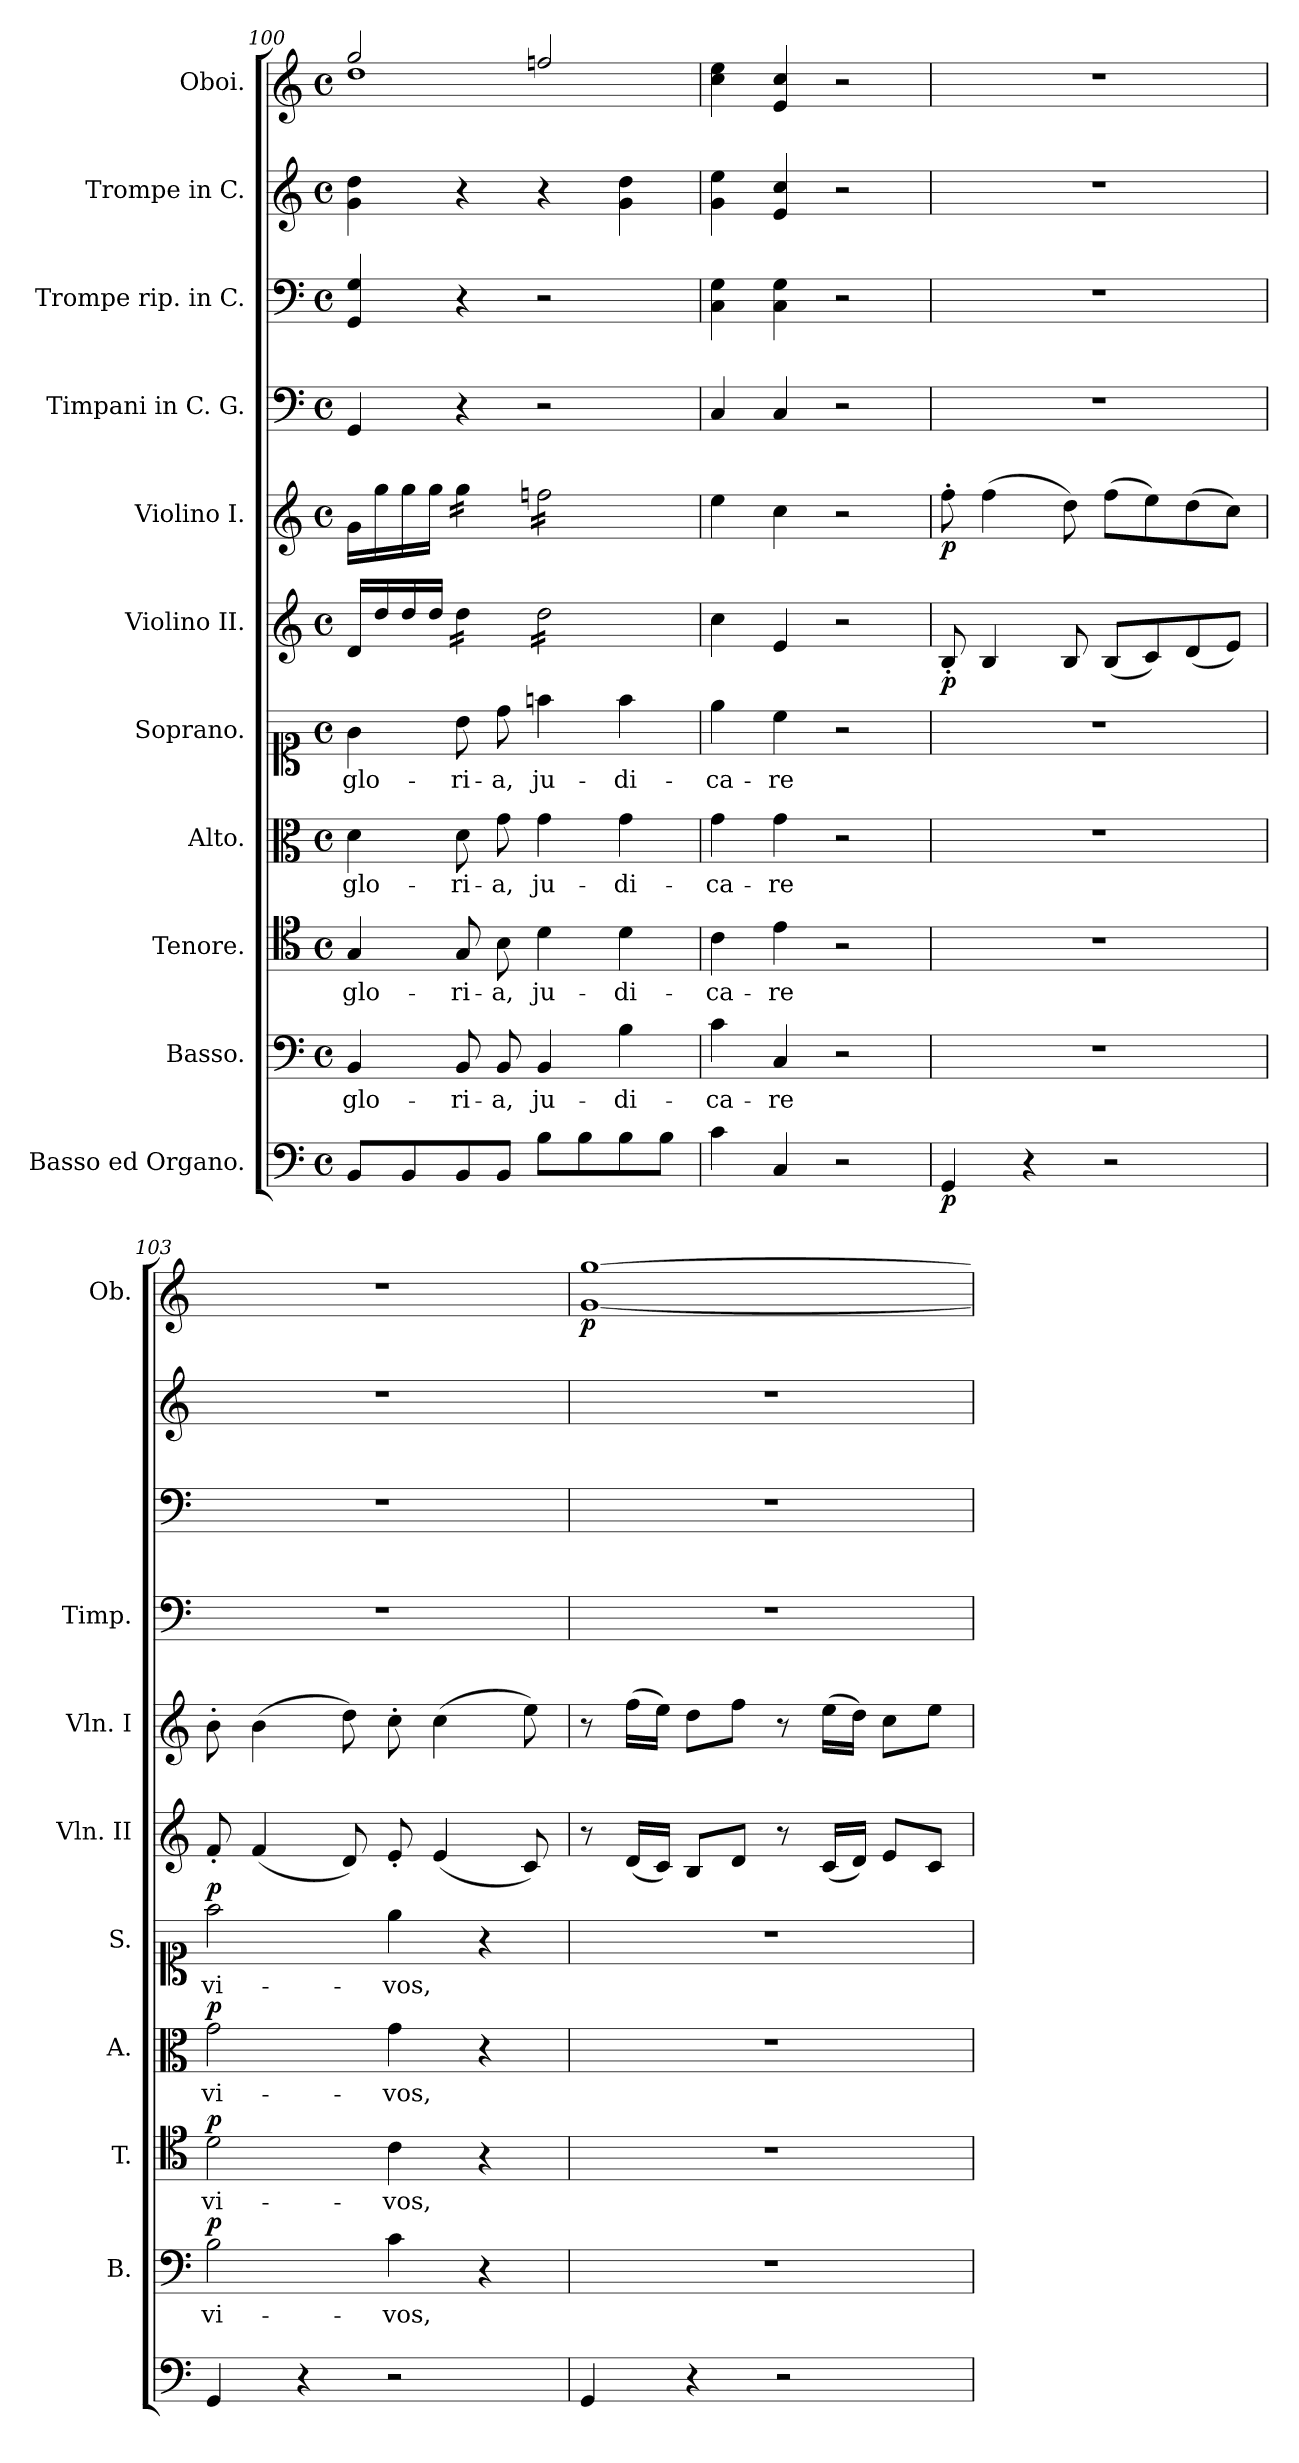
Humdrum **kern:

**kern	**dynam	**kern	**text	**dynam	**kern	**text	**dynam	**kern	**text	**dynam	**kern	**text	**dynam	**kern	**dynam	**kern	**dynam	**kern	**kern	**kern	**kern	**dynam
*part11	*part11	*part10	*part10	*part10	*part9	*part9	*part9	*part8	*part8	*part8	*part7	*part7	*part7	*part6	*part6	*part5	*part5	*part4	*part3	*part2	*part1	*part1
*staff11	*staff11	*staff10	*staff10	*staff10	*staff9	*staff9	*staff9	*staff8	*staff8	*staff8	*staff7	*staff7	*staff7	*staff6	*staff6	*staff5	*staff5	*staff4	*staff3	*staff2	*staff1	*staff1
*I"Basso ed  Organo.	*	*I"Basso.	*	*	*I"Tenore.	*	*	*I"Alto.	*	*	*I"Soprano.	*	*	*I"Violino II.	*	*I"Violino I.	*	*I"Timpani in C. G.	*I"Trompe rip. in C.	*I"Trompe in C.	*I"Oboi.	*
*	*	*I'B.	*	*	*I'T.	*	*	*I'A.	*	*	*I'S.	*	*	*I'Vln. II	*	*I'Vln. I	*	*I'Timp.	*	*	*I'Ob.	*
*clefF4	*	*clefF4	*	*	*clefC4	*	*	*clefC3	*	*	*clefC1	*	*	*clefG2	*	*clefG2	*	*clefF4	*clefF4	*clefG2	*clefG2	*
*k[]	*	*k[]	*	*	*k[]	*	*	*k[]	*	*	*k[]	*	*	*k[]	*	*k[]	*	*k[]	*k[]	*k[]	*k[]	*
*M4/4	*	*M4/4	*	*	*M4/4	*	*	*M4/4	*	*	*M4/4	*	*	*M4/4	*	*M4/4	*	*M4/4	*M4/4	*M4/4	*M4/4	*
*met(c)	*	*met(c)	*	*	*met(c)	*	*	*met(c)	*	*	*met(c)	*	*	*met(c)	*	*met(c)	*	*met(c)	*met(c)	*met(c)	*met(c)	*
=100	=100	=100	=100	=100	=100	=100	=100	=100	=100	=100	=100	=100	=100	=100	=100	=100	=100	=100	=100	=100	=100	=100
!	!	!	!LO:LY:b	!	!	!LO:LY:b	!	!	!LO:LY:b	!	!	!LO:LY:b	!	!	!	!	!	!	!	!	!	!
*	*	*	*	*	*	*	*	*	*	*	*	*	*	*	*	*	*	*	*	*	*^	*
8BB/L	.	4BB/	glo-	.	4G/	glo-	.	4d\	glo-	.	4g\	glo-	.	16d/LL	.	16g\LL	.	4GG/	4GG/ 4G/	4g\ 4dd\	2gg/	1dd	.
.	.	.	.	.	.	.	.	.	.	.	.	.	.	16dd/	.	16gg\	.	.	.	.	.	.	.
8BB/	.	.	.	.	.	.	.	.	.	.	.	.	.	16dd/	.	16gg\	.	.	.	.	.	.	.
.	.	.	.	.	.	.	.	.	.	.	.	.	.	16dd/JJ	.	16gg\JJ	.	.	.	.	.	.	.
!	!	!	!LO:LY:b	!	!	!LO:LY:b	!	!	!LO:LY:b	!	!	!LO:LY:b	!	!	!	!	!	!	!	!	!	!	!
*	*	*	*	*	*	*	*	*	*	*	*	*	*	*tremolo	*	*	*	*	*	*	*	*	*
*	*	*	*	*	*	*	*	*	*	*	*	*	*	*	*	*tremolo	*	*	*	*	*	*	*
8BB/	.	8BB/	-ri-	.	8G/	-ri-	.	8d\	-ri-	.	8b\	-ri-	.	16dd\LL	.	16gg\LL	.	4r	4r	4r	.	.	.
.	.	.	.	.	.	.	.	.	.	.	.	.	.	16dd\	.	16gg\	.	.	.	.	.	.	.
!	!	!	!LO:LY:b	!	!	!LO:LY:b	!	!	!LO:LY:b	!	!	!LO:LY:b	!	!	!	!	!	!	!	!	!	!	!
8BB/J	.	8BB/	-a,	.	8B\	-a,	.	8g\	-a,	.	8dd\	-a,	.	16dd\	.	16gg\	.	.	.	.	.	.	.
.	.	.	.	.	.	.	.	.	.	.	.	.	.	16dd\JJ	.	16gg\JJ	.	.	.	.	.	.	.
!	!	!	!LO:LY:b	!	!	!LO:LY:b	!	!	!LO:LY:b	!	!	!LO:LY:b	!	!	!	!	!	!	!	!	!	!	!
8B\L	.	4BB/	ju-	.	4d\	ju-	.	4g\	ju-	.	4ffn\	ju-	.	16dd\LL	.	16ffn\LL	.	2r	2r	4r	2ffn/	.	.
.	.	.	.	.	.	.	.	.	.	.	.	.	.	16dd\	.	16ffn\	.	.	.	.	.	.	.
8B\	.	.	.	.	.	.	.	.	.	.	.	.	.	16dd\	.	16ffn\	.	.	.	.	.	.	.
.	.	.	.	.	.	.	.	.	.	.	.	.	.	16dd\	.	16ffn\	.	.	.	.	.	.	.
!	!	!	!LO:LY:b	!	!	!LO:LY:b	!	!	!LO:LY:b	!	!	!LO:LY:b	!	!	!	!	!	!	!	!	!	!	!
8B\	.	4B\	-di-	.	4d\	-di-	.	4g\	-di-	.	4ff\	-di-	.	16dd\	.	16ffn\	.	.	.	4g\ 4dd\	.	.	.
.	.	.	.	.	.	.	.	.	.	.	.	.	.	16dd\	.	16ffn\	.	.	.	.	.	.	.
8B\J	.	.	.	.	.	.	.	.	.	.	.	.	.	16dd\	.	16ffn\	.	.	.	.	.	.	.
.	.	.	.	.	.	.	.	.	.	.	.	.	.	16dd\JJ	.	16ffn\JJ	.	.	.	.	.	.	.
*	*	*	*	*	*	*	*	*	*	*	*	*	*	*	*	*Xtremolo	*	*	*	*	*	*	*
*	*	*	*	*	*	*	*	*	*	*	*	*	*	*Xtremolo	*	*	*	*	*	*	*	*	*
*	*	*	*	*	*	*	*	*	*	*	*	*	*	*	*	*	*	*	*	*	*v	*v	*
=101	=101	=101	=101	=101	=101	=101	=101	=101	=101	=101	=101	=101	=101	=101	=101	=101	=101	=101	=101	=101	=101	=101
!	!	!	!LO:LY:b	!	!	!LO:LY:b	!	!	!LO:LY:b	!	!	!LO:LY:b	!	!	!	!	!	!	!	!	!	!
4c\	.	4c\	-ca-	.	4c\	-ca-	.	4g\	-ca-	.	4ee\	-ca-	.	4cc\	.	4ee\	.	4C/	4C\ 4G\	4g\ 4ee\	4cc\ 4ee\	.
!	!	!	!LO:LY:b	!	!	!LO:LY:b	!	!	!LO:LY:b	!	!	!LO:LY:b	!	!	!	!	!	!	!	!	!	!
4C/	.	4C/	-re	.	4e\	-re	.	4g\	-re	.	4cc\	-re	.	4e/	.	4cc\	.	4C/	4C\ 4G\	4e/ 4cc/	4e/ 4cc/	.
2r	.	2r	.	.	2r	.	.	2r	.	.	2r	.	.	2r	.	2r	.	2r	2r	2r	2r	.
!!LO:LB:g=z
=102	=102	=102	=102	=102	=102	=102	=102	=102	=102	=102	=102	=102	=102	=102	=102	=102	=102	=102	=102	=102	=102	=102
!	!LO:DY:b	!	!	!	!	!	!	!	!	!	!	!	!	!	!LO:DY:b	!	!LO:DY:b	!	!	!	!	!
4GG/	p	1r	.	.	1r	.	.	1r	.	.	1r	.	.	8B'/	p	8ff'\	p	1r	1r	1r	1r	.
.	.	.	.	.	.	.	.	.	.	.	.	.	.	4B/	.	(>4ff\	.	.	.	.	.	.
4r	.	.	.	.	.	.	.	.	.	.	.	.	.	.	.	.	.	.	.	.	.	.
.	.	.	.	.	.	.	.	.	.	.	.	.	.	8B/	.	8dd\)	.	.	.	.	.	.
2r	.	.	.	.	.	.	.	.	.	.	.	.	.	(<8B/L	.	(>8ff\L	.	.	.	.	.	.
.	.	.	.	.	.	.	.	.	.	.	.	.	.	8c/)	.	8ee\)	.	.	.	.	.	.
.	.	.	.	.	.	.	.	.	.	.	.	.	.	(<8d/	.	(>8dd\	.	.	.	.	.	.
.	.	.	.	.	.	.	.	.	.	.	.	.	.	8e/J)	.	8cc\J)	.	.	.	.	.	.
=103	=103	=103	=103	=103	=103	=103	=103	=103	=103	=103	=103	=103	=103	=103	=103	=103	=103	=103	=103	=103	=103	=103
!	!	!	!LO:LY:b	!LO:DY:a	!	!LO:LY:b	!LO:DY:a	!	!LO:LY:b	!LO:DY:a	!	!LO:LY:b	!LO:DY:a	!	!	!	!	!	!	!	!	!
4GG/	.	2B\	vi-	p	2d\	vi-	p	2g\	vi-	p	2ff\	vi-	p	8f'/	.	8b'\	.	1r	1r	1r	1r	.
.	.	.	.	.	.	.	.	.	.	.	.	.	.	(<4f/	.	(>4b\	.	.	.	.	.	.
4r	.	.	.	.	.	.	.	.	.	.	.	.	.	.	.	.	.	.	.	.	.	.
.	.	.	.	.	.	.	.	.	.	.	.	.	.	8d/)	.	8dd\)	.	.	.	.	.	.
!	!	!	!LO:LY:b	!	!	!LO:LY:b	!	!	!LO:LY:b	!	!	!LO:LY:b	!	!	!	!	!	!	!	!	!	!
2r	.	4c\	-vos,	.	4c\	-vos,	.	4g\	-vos,	.	4ee\	-vos,	.	8e'/	.	8cc'\	.	.	.	.	.	.
.	.	.	.	.	.	.	.	.	.	.	.	.	.	(<4e/	.	(>4cc\	.	.	.	.	.	.
.	.	4r	.	.	4r	.	.	4r	.	.	4r	.	.	.	.	.	.	.	.	.	.	.
.	.	.	.	.	.	.	.	.	.	.	.	.	.	8c/)	.	8ee\)	.	.	.	.	.	.
=104	=104	=104	=104	=104	=104	=104	=104	=104	=104	=104	=104	=104	=104	=104	=104	=104	=104	=104	=104	=104	=104	=104
!	!	!	!	!	!	!	!	!	!	!	!	!	!	!	!	!	!	!	!	!	!	!LO:DY:b
4GG/	.	1r	.	.	1r	.	.	1r	.	.	1r	.	.	8r	.	8r	.	1r	1r	1r	[1g [1gg	p
.	.	.	.	.	.	.	.	.	.	.	.	.	.	(<16d/LL	.	(>16ff\LL	.	.	.	.	.	.
.	.	.	.	.	.	.	.	.	.	.	.	.	.	16c/JJ)	.	16ee\JJ)	.	.	.	.	.	.
4r	.	.	.	.	.	.	.	.	.	.	.	.	.	8B/L	.	8dd\L	.	.	.	.	.	.
.	.	.	.	.	.	.	.	.	.	.	.	.	.	8d/J	.	8ff\J	.	.	.	.	.	.
2r	.	.	.	.	.	.	.	.	.	.	.	.	.	8r	.	8r	.	.	.	.	.	.
.	.	.	.	.	.	.	.	.	.	.	.	.	.	(<16c/LL	.	(>16ee\LL	.	.	.	.	.	.
.	.	.	.	.	.	.	.	.	.	.	.	.	.	16d/JJ)	.	16dd\JJ)	.	.	.	.	.	.
.	.	.	.	.	.	.	.	.	.	.	.	.	.	8e/L	.	8cc\L	.	.	.	.	.	.
.	.	.	.	.	.	.	.	.	.	.	.	.	.	8c/J	.	8ee\J	.	.	.	.	.	.
=	=	=	=	=	=	=	=	=	=	=	=	=	=	=	=	=	=	=	=	=	=	=
*-	*-	*-	*-	*-	*-	*-	*-	*-	*-	*-	*-	*-	*-	*-	*-	*-	*-	*-	*-	*-	*-	*-
